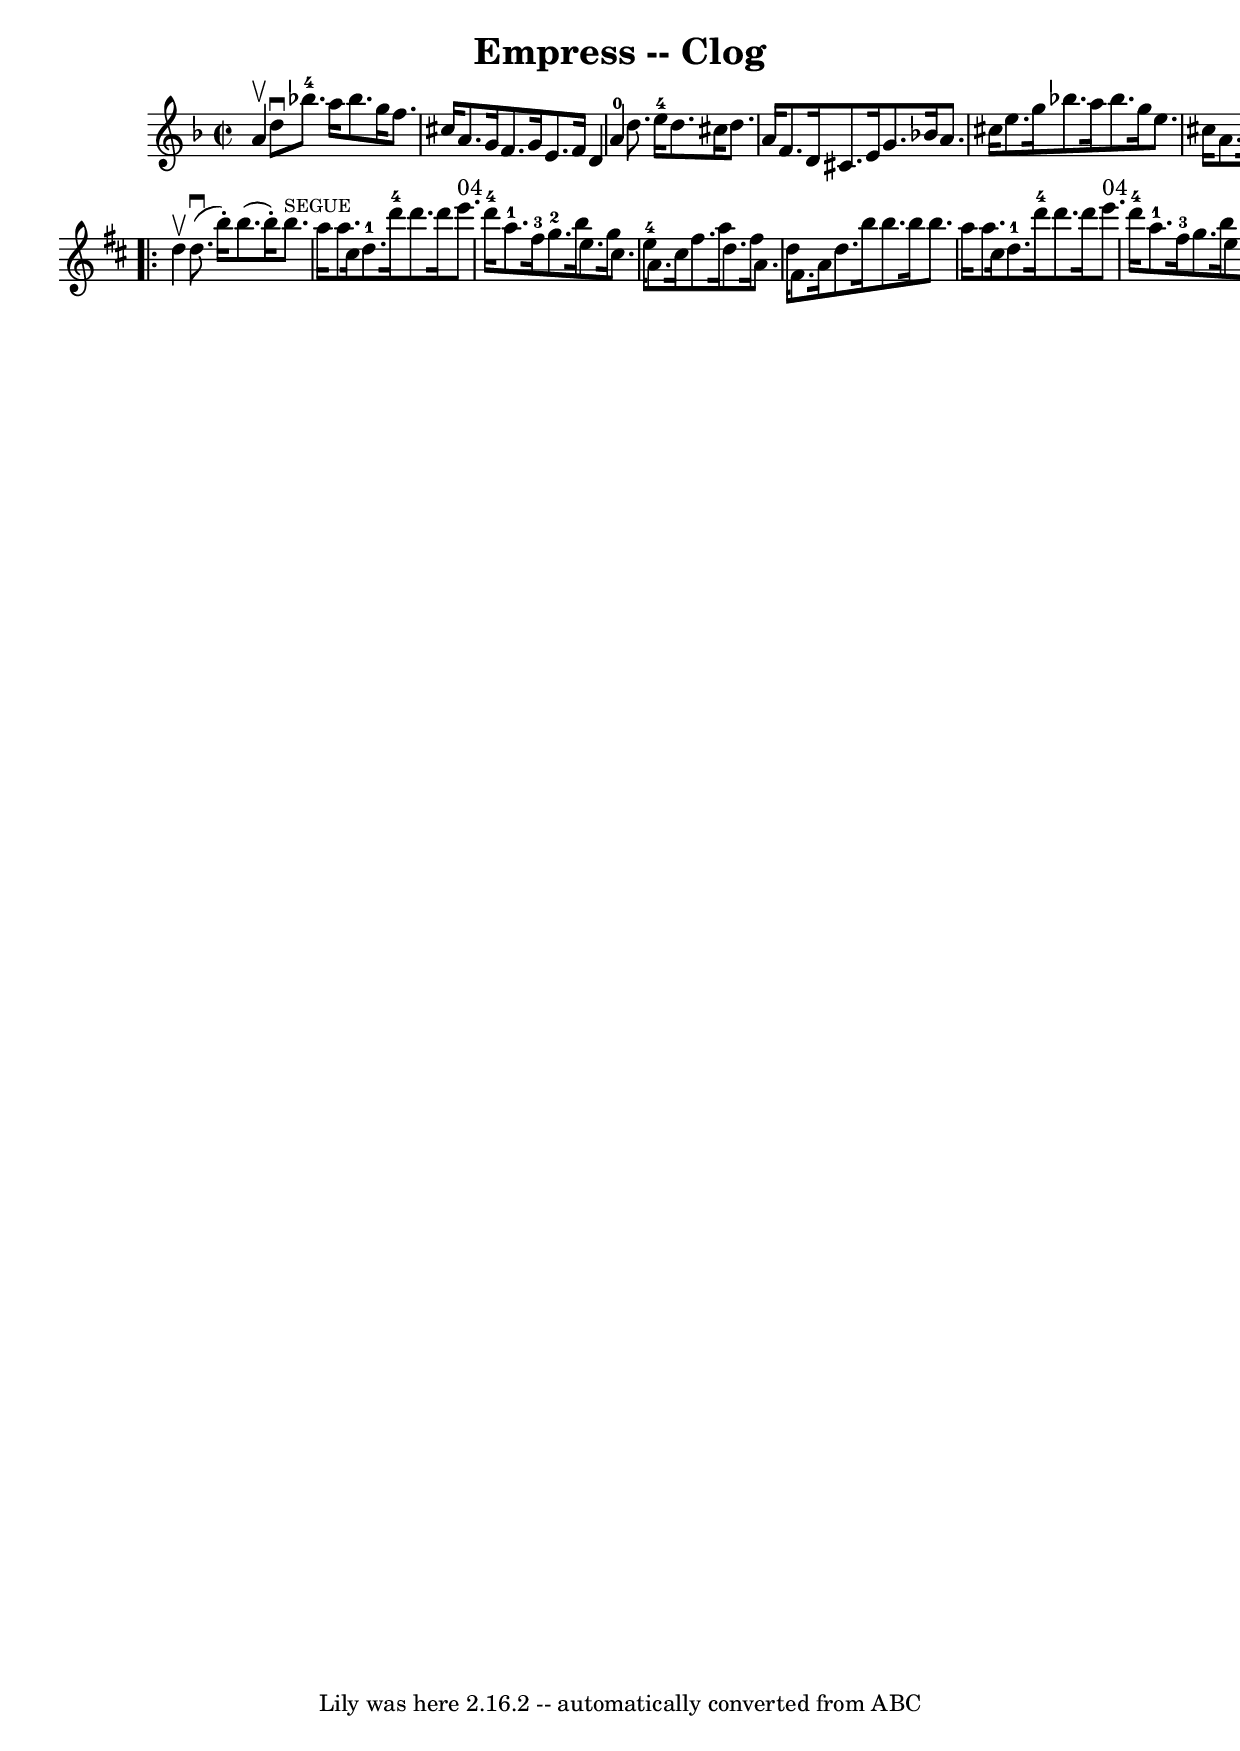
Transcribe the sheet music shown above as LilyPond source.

\version "2.16.2"
\include "Mammoth.ily"
\header {
  %% book = "Ryan's Mammoth Collection"
  crossRefNumber = "1"
  footnotes = ""
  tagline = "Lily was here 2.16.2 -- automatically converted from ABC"
  title = "Empress -- Clog"

}
voicedefault =  {



  \repeat volta 2 {

    \override Staff.TimeSignature #'style = #'C
    \time 2/2 
    \key d \minor
    a'4^\upbow |
    d''8^\downbow bes''!8. 
    -4 a''16 bes''8. g''16 f''8. cis''16 a'8. g'16  |
    
    f'8. g'16 e'8. f'16 d'4 a'4-0 |
    d''8. e''16 
    -4 d''8. cis''16 d''8. a'16 f'8. d'16  |
    cis'8.    
    e'16 g'8. bes'!16 a'8. cis''16 e''8. g''16  |
    
    bes''!8. a''16 bes''8. g''16 e''8. cis''16 a'8. cis''16  
    |
    d''4 f''4 d''4  
  } 
  \repeat volta 2 {
    
    \key d \major
    d''4^\upbow |
    d''8.^\downbow(b''16 -.) b''8. (b''16 -.)     
    b''8.^\segue a''16 a''8. cis''16  |
    d''8.-1 d'''16 
    -4 d'''8. d'''16 e'''8.^"04" d'''16-4 a''8.-1 fis''16 
    -3 |
    g''8.-2 b''16 e''8. g''16 cis''8. e''16 
    -4 a'8. cis''16  |
    fis''8. a''16 d''8. fis''16 a'8. 
    d''16 fis'8. a'16  |
    d''8. b''16 b''8. b''16    
    b''8. a''16 a''8. cis''16  |
    d''8.-1 d'''16-4   
    d'''8. d'''16 e'''8.^"04" d'''16-4 a''8.-1 fis''16-3 
    |
    g''8. b''16 e''8. g''16 cis''8. e''16-4 a'8.   
    cis''16  |
    d''4 fis''4 d''4  
  }   

}

\score{
  <<

    \context Staff="default"
    {
      \voicedefault 
      
    }

  >>
  \layout {
    
  }
  \midi {
  }

}
